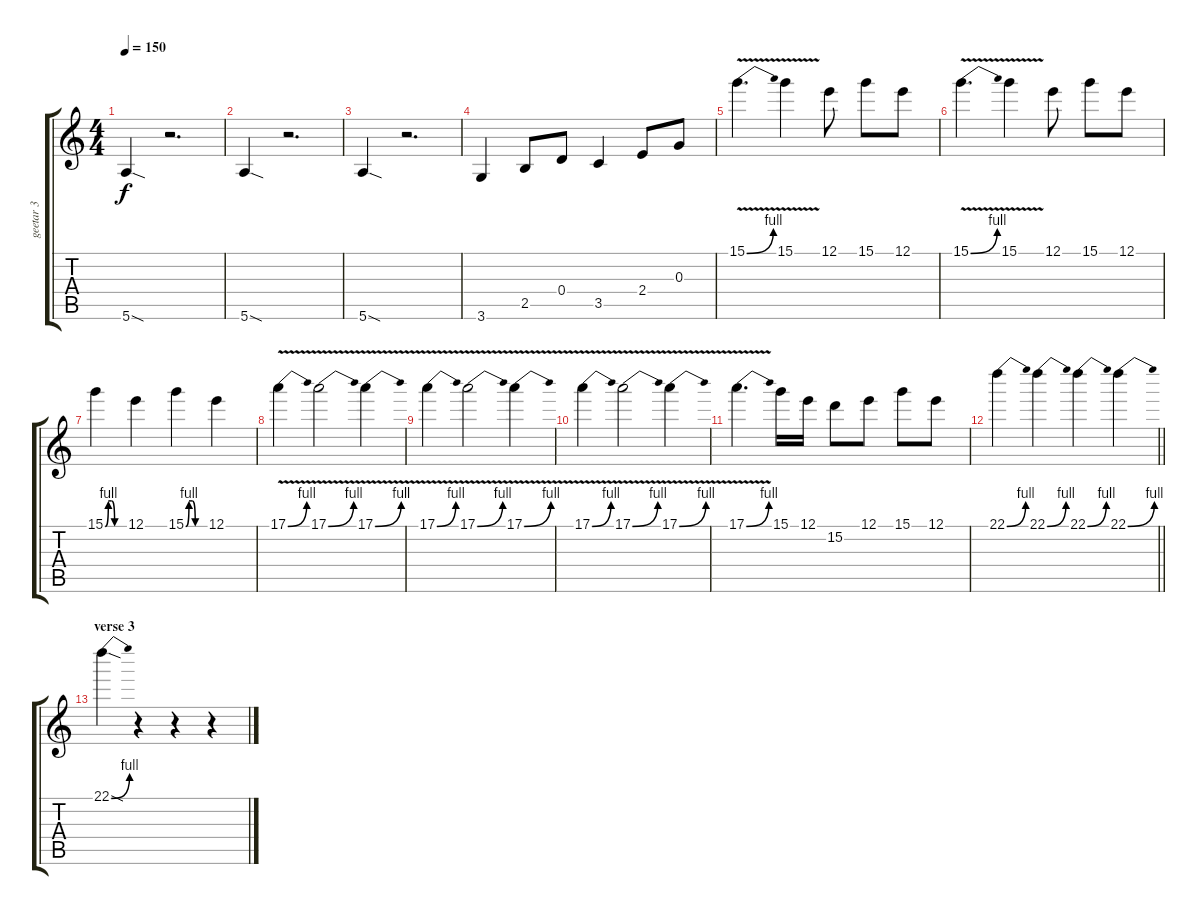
\track ("geetar 3" "geetar 3") {instrument distortionguitar}
\staff {score tabs}
\tuning (E4 B3 G3 D3 A2 E2) {hide}
\ts (4 4)
\tempo 150
\clef g2
\ks c
5.6{sod}.4{dy f} r.2{d} |
5.6{sod}.4 r.2{d} |
5.6{sod}.4 r.2{d} |
3.6.4 2.5.8 0.4.8 3.5.4 2.4.8 0.3.8 |
15.1{be (bend 0 0 60 4) v}.4{d} 15.1{v}.4 12.1.8 15.1.8 12.1.8 |
15.1{be (bend 0 0 60 4) v}.4{d} 15.1{v}.4 12.1.8 15.1.8 12.1.8 |
15.1{be (custom 0 0 10 4 20 4 30 0 60 0)}.4 12.1.4 15.1{be (custom 0 0 10 4 20 4 30 0 60 0)}.4 12.1.4 |
17.1{be (bend 0 0 60 4) v}.4 17.1{be (bend 0 0 60 4) v}.2 17.1{be (bend 0 0 60 4) v}.4 |
17.1{be (bend 0 0 60 4) v}.4 17.1{be (bend 0 0 60 4) v}.2 17.1{be (bend 0 0 60 4) v}.4 |
17.1{be (bend 0 0 60 4) v}.4 17.1{be (bend 0 0 60 4) v}.2 17.1{be (bend 0 0 60 4) v}.4 |
17.1{be (bend 0 0 60 4) v}.4{d} 15.1.16 12.1.16 15.2.8 12.1.8 15.1.8 12.1.8 |
\barLineRight lightlight
22.1{be (bend 0 0 60 4)}.4 22.1{be (bend 0 0 60 4)}.4 22.1{be (bend 0 0 60 4)}.4 22.1{be (bend 0 0 60 4)}.4 |
\section ("" "verse 3")
22.1{be (bend 0 0 60 4) sod}.4 r.4 r.4 r.4
